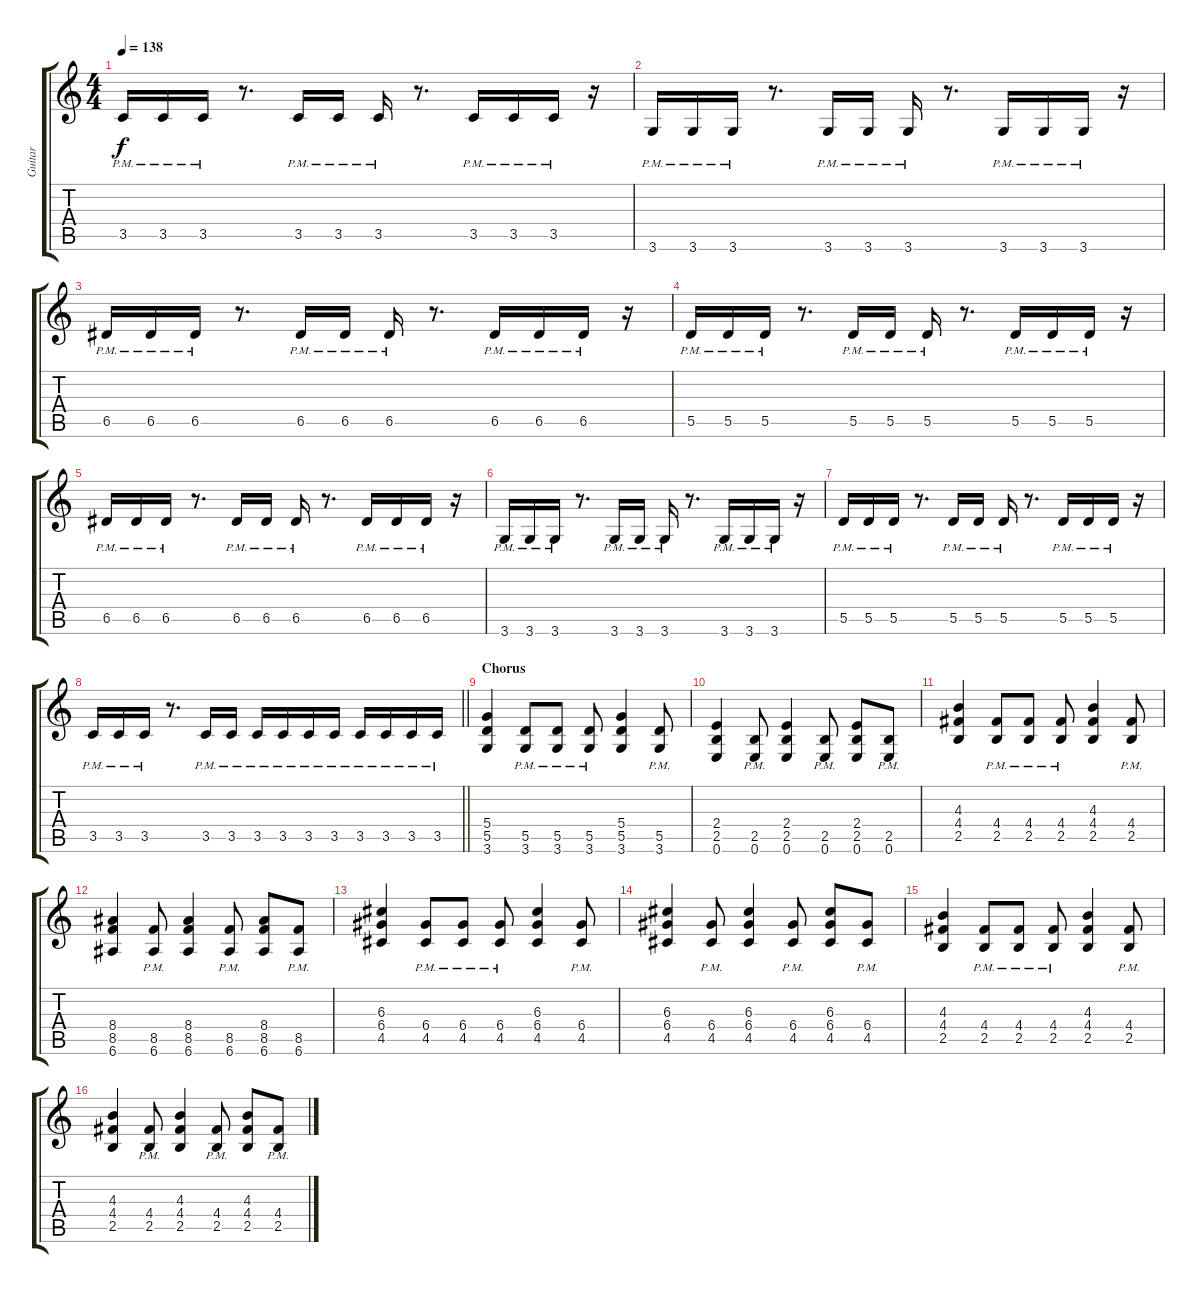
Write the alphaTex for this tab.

\track ("Guitar" "Guitar") {instrument distortionguitar}
\staff {score tabs}
\tuning (E4 B3 G3 D3 A2 E2) {hide}
\ts (4 4)
\section ("" "")
\tempo 138
\clef g2
\ks c
3.5{pm}.16{dy f} 3.5{pm}.16 3.5{pm}.16 r.8{d} 3.5{pm}.16 3.5{pm}.16 3.5{pm}.16 r.8{d} 3.5{pm}.16 3.5{pm}.16 3.5{pm}.16 r.16 |
3.6{pm}.16 3.6{pm}.16 3.6{pm}.16 r.8{d} 3.6{pm}.16 3.6{pm}.16 3.6{pm}.16 r.8{d} 3.6{pm}.16 3.6{pm}.16 3.6{pm}.16 r.16 |
6.5{pm}.16 6.5{pm}.16 6.5{pm}.16 r.8{d} 6.5{pm}.16 6.5{pm}.16 6.5{pm}.16 r.8{d} 6.5{pm}.16 6.5{pm}.16 6.5{pm}.16 r.16 |
5.5{pm}.16 5.5{pm}.16 5.5{pm}.16 r.8{d} 5.5{pm}.16 5.5{pm}.16 5.5{pm}.16 r.8{d} 5.5{pm}.16 5.5{pm}.16 5.5{pm}.16 r.16 |
6.5{pm}.16 6.5{pm}.16 6.5{pm}.16 r.8{d} 6.5{pm}.16 6.5{pm}.16 6.5{pm}.16 r.8{d} 6.5{pm}.16 6.5{pm}.16 6.5{pm}.16 r.16 |
3.6{pm}.16 3.6{pm}.16 3.6{pm}.16 r.8{d} 3.6{pm}.16 3.6{pm}.16 3.6{pm}.16 r.8{d} 3.6{pm}.16 3.6{pm}.16 3.6{pm}.16 r.16 |
5.5{pm}.16 5.5{pm}.16 5.5{pm}.16 r.8{d} 5.5{pm}.16 5.5{pm}.16 5.5{pm}.16 r.8{d} 5.5{pm}.16 5.5{pm}.16 5.5{pm}.16 r.16 |
\barLineRight lightlight
3.5{pm}.16 3.5{pm}.16 3.5{pm}.16 r.8{d} 3.5{pm}.16 3.5{pm}.16 3.5{pm}.16 3.5{pm}.16 3.5{pm}.16 3.5{pm}.16 3.5{pm}.16 3.5{pm}.16 3.5{pm}.16 3.5{pm}.16 |
\section ("" "Chorus ")
(5.4 5.5 3.6).4 (5.5{pm} 3.6{pm}).8 (5.5{pm} 3.6{pm}).8 (5.5{pm} 3.6{pm}).8 (5.4 5.5 3.6).4 (5.5{pm} 3.6{pm}).8 |
(2.4 2.5 0.6).4 (2.5{pm} 0.6{pm}).8 (2.4 2.5 0.6).4 (2.5{pm} 0.6{pm}).8 (2.4 2.5 0.6).8 (2.5{pm} 0.6{pm}).8 |
(4.3 4.4 2.5).4 (4.4{pm} 2.5{pm}).8 (4.4{pm} 2.5{pm}).8 (4.4{pm} 2.5{pm}).8 (4.3 4.4 2.5).4 (4.4{pm} 2.5{pm}).8 |
(8.4 8.5 6.6).4 (8.5{pm} 6.6{pm}).8 (8.4 8.5 6.6).4 (8.5{pm} 6.6{pm}).8 (8.4 8.5 6.6).8 (8.5{pm} 6.6{pm}).8 |
(6.3 6.4 4.5).4 (6.4{pm} 4.5{pm}).8 (6.4{pm} 4.5{pm}).8 (6.4{pm} 4.5{pm}).8 (6.3 6.4 4.5).4 (6.4{pm} 4.5{pm}).8 |
(6.3 6.4 4.5).4 (6.4{pm} 4.5{pm}).8 (6.3 6.4 4.5).4 (6.4{pm} 4.5{pm}).8 (6.3 6.4 4.5).8 (6.4{pm} 4.5{pm}).8 |
(4.3 4.4 2.5).4 (4.4{pm} 2.5{pm}).8 (4.4{pm} 2.5{pm}).8 (4.4{pm} 2.5{pm}).8 (4.3 4.4 2.5).4 (4.4{pm} 2.5{pm}).8 |
(4.3 4.4 2.5).4 (4.4{pm} 2.5{pm}).8 (4.3 4.4 2.5).4 (4.4{pm} 2.5{pm}).8 (4.3 4.4 2.5).8 (4.4{pm} 2.5{pm}).8
